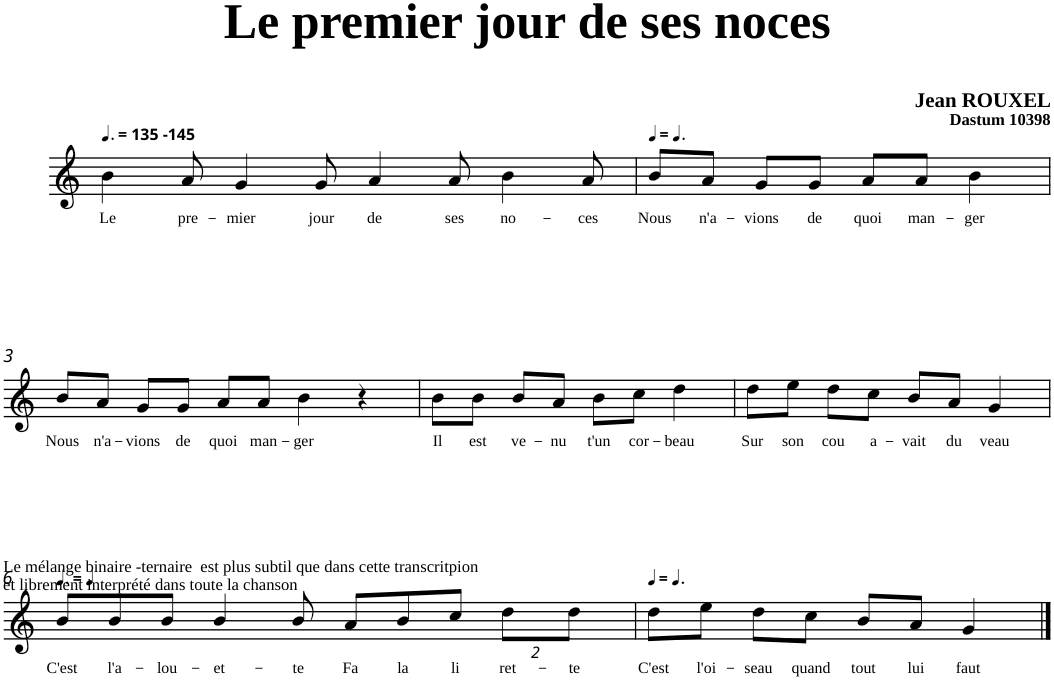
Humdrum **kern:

**kern	**text
*part1	*part1
*staff1	*staff1
*clefG2	*
*k[]	*
=1	=1
!LO:TX:a:B:t=-145	!
!	!LO:LY:b
4b\	Le
!	!LO:LY:b
8a/	pre-
!	!LO:LY:b
4g/	-mier
!	!LO:LY:b
8g/	jour
!	!LO:LY:b
4a/	de
!	!LO:LY:b
8a/	ses
!	!LO:LY:b
4b\	no-
!	!LO:LY:b
8a/	-ces
=2	=2
*MM304	*
!	!LO:LY:b
8b/L	Nous
!	!LO:LY:b
8a/J	n'a-
!	!LO:LY:b
8g/L	-vions
!	!LO:LY:b
8g/J	de
!	!LO:LY:b
8a/L	quoi
!	!LO:LY:b
8a/J	man-
!	!LO:LY:b
4b\	-ger
!!LO:LB:g=z
=3	=3
!	!LO:LY:b
8b/L	Nous
!	!LO:LY:b
8a/J	n'a-
!	!LO:LY:b
8g/L	-vions
!	!LO:LY:b
8g/J	de
!	!LO:LY:b
8a/L	quoi
!	!LO:LY:b
8a/J	man-
!	!LO:LY:b
4b\	-ger
4r	.
=4	=4
!	!LO:LY:b
8b\L	Il
!	!LO:LY:b
8b\J	est
!	!LO:LY:b
8b/L	ve-
!	!LO:LY:b
8a/J	-nu
!	!LO:LY:b
8b\L	t'un
!	!LO:LY:b
8cc\J	cor-
!	!LO:LY:b
4dd\	-beau
=5	=5
!	!LO:LY:b
8dd\L	Sur
!	!LO:LY:b
8ee\J	son
!	!LO:LY:b
8dd\L	cou
!	!LO:LY:b
8cc\J	a-
!	!LO:LY:b
8b/L	-vait
!	!LO:LY:b
8a/J	du
!	!LO:LY:b
4g/	veau
!!LO:LB:g=z
=6	=6
*MM203	*
!	!LO:LY:b
8b/L	C'est
!	!LO:LY:b
8b/	l'a-
!	!LO:LY:b
8b/J	-lou-
!	!LO:LY:b
4b/	-et-
!	!LO:LY:b
8b/	-te
!	!LO:LY:b
8a/L	Fa
!	!LO:LY:b
8b/	la
!	!LO:LY:b
8cc/J	li
*Xbrackettup	*
!	!LO:LY:b
16%3dd\L	ret-
!	!LO:LY:b
16%3dd\J	-te
=7	=7
*MM304	*
!	!LO:LY:b
8dd\L	C'est
!	!LO:LY:b
8ee\J	l'oi-
!	!LO:LY:b
8dd\L	-seau
!	!LO:LY:b
8cc\J	quand
!	!LO:LY:b
8b/L	tout
!	!LO:LY:b
8a/J	lui
!	!LO:LY:b
4g/	faut
==	==
*-	*-
